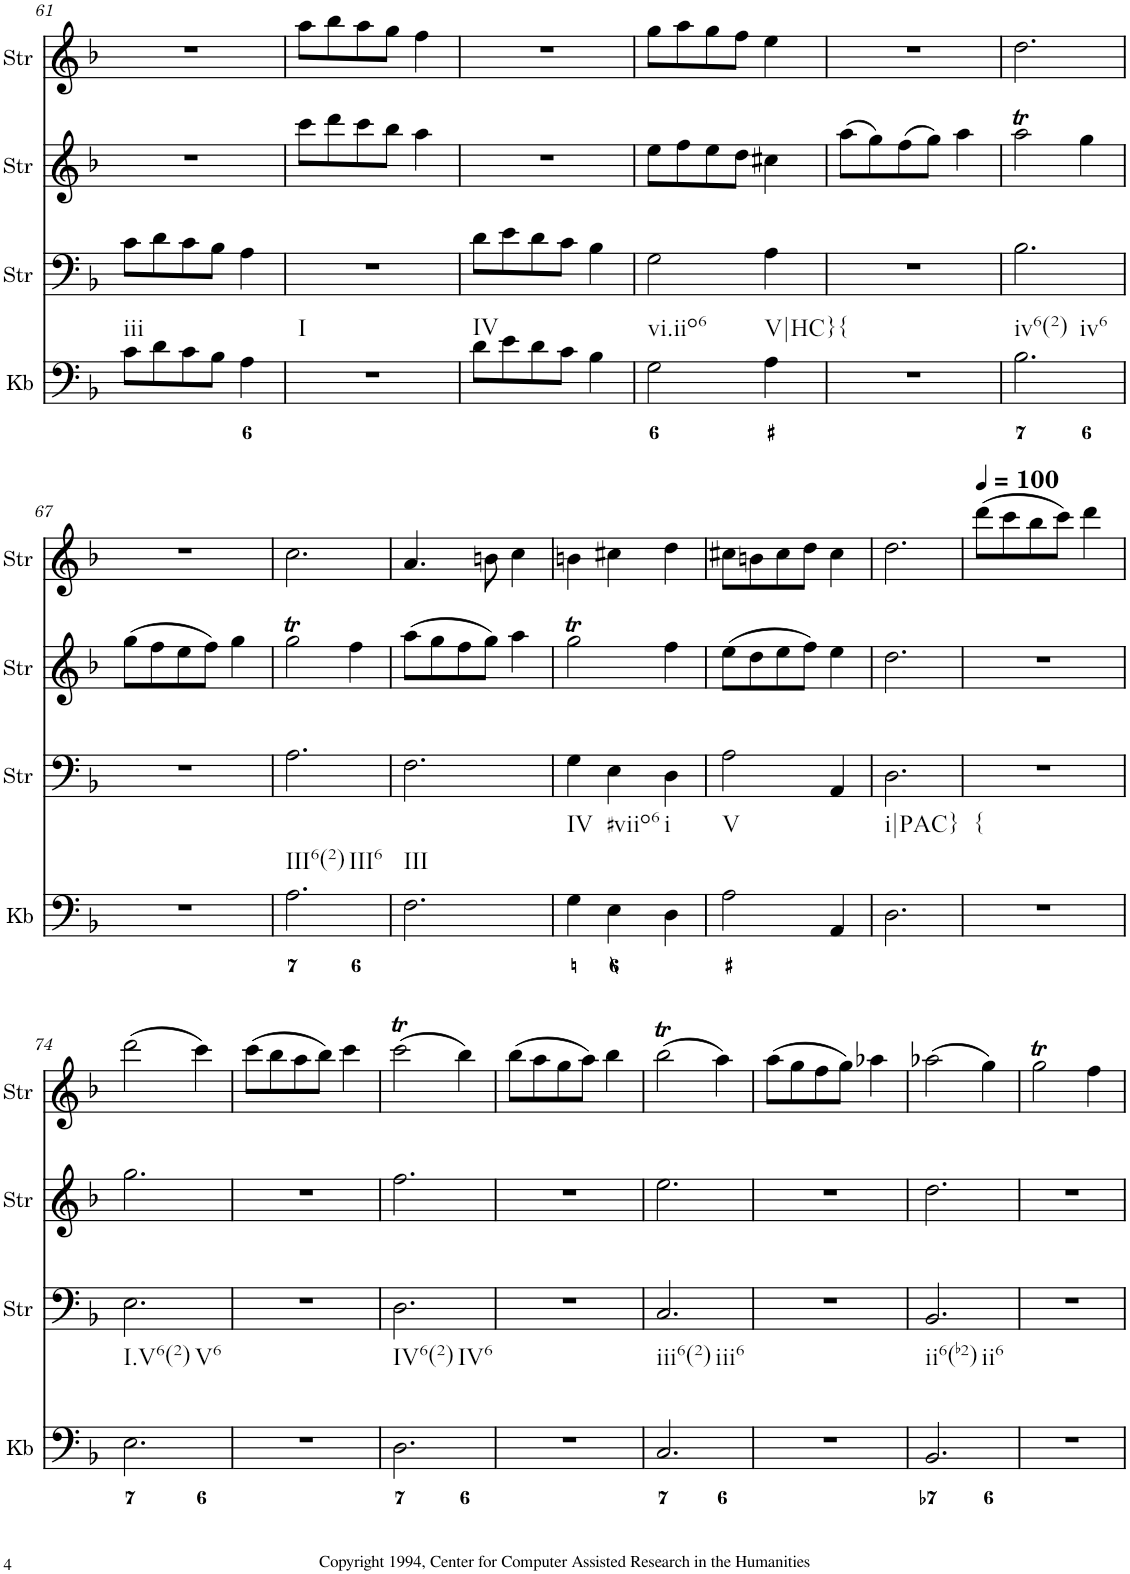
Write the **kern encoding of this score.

**kern	**harte	**kern	**kern	**kern
*part4	*part4	*part3	*part2	*part1
*staff4	*	*staff3	*staff2	*staff1
*I"Keyboard	*	*I"StringInstrument	*I"StringInstrument	*I"StringInstrument
*I'Kb	*	*I'Str	*I'Str	*I'Str
!!LO:PB:g=z
*clefF4	*	*clefF4	*clefG2	*clefG2
*k[b-]	*	*k[b-]	*k[b-]	*k[b-]
*M3/4	*	*M3/4	*M3/4	*M3/4
=61	=61	=61	=61	=61
8c\L	.	8c\L	2.r	2.r
8d\	.	8d\	.	.
8c\	.	8c\	.	.
8B-\J	.	8B-\J	.	.
4A\	.	4A\	.	.
=62	=62	=62	=62	=62
2.r	.	2.r	8ccc\L	8aa\L
.	.	.	8ddd\	8bb-\
.	.	.	8ccc\	8aa\
.	.	.	8bb-\J	8gg\J
.	.	.	4aa\	4ff\
=63	=63	=63	=63	=63
8d\L	.	8d\L	2.r	2.r
8e\	.	8e\	.	.
8d\	.	8d\	.	.
8c\J	.	8c\J	.	.
4B-\	.	4B-\	.	.
=64	=64	=64	=64	=64
2G\	.	2G\	8ee\L	8gg\L
.	.	.	8ff\	8aa\
.	.	.	8ee\	8gg\
.	.	.	8dd\J	8ff\J
4A\	.	4A\	4cc#X\	4ee\
=65	=65	=65	=65	=65
!	!LO:H:kt={	!	!	!
2.r	N	2.r	(8aa\L	2.r
.	.	.	8gg\)	.
.	.	.	(8ff\	.
.	.	.	8gg\J)	.
.	.	.	4aa\	.
=66	=66	=66	=66	=66
2.B-\	.	2.B-\	2aat\	2.dd\
.	.	.	4gg\	.
!!LO:LB:g=z
=67	=67	=67	=67	=67
2.r	.	2.r	(8gg\L	2.r
.	.	.	8ff\	.
.	.	.	8ee\	.
.	.	.	8ff\J)	.
.	.	.	4gg\	.
=68	=68	=68	=68	=68
2.A\	.	2.A\	2ggT\	2.cc\
.	.	.	4ff\	.
=69	=69	=69	=69	=69
2.F\	.	2.F\	(8aa\L	4.a/
.	.	.	8gg\	.
.	.	.	8ff\	.
.	.	.	8gg\J)	8bn\
.	.	.	4aa\	4cc\
=70	=70	=70	=70	=70
4G\	.	4G\	2ggT\	4bn\
4E\	.	4E\	.	4cc#X\
4D\	.	4D\	4ff\	4dd\
=71	=71	=71	=71	=71
2A\	.	2A\	(8ee\L	8cc#X\L
.	.	.	8dd\	8bn\
.	.	.	8ee\	8cc#\
.	.	.	8ff\J)	8dd\J
4AA/	.	4AA/	4ee\	4cc#\
=72	=72	=72	=72	=72
2.D\	.	2.D\	2.dd\	2.dd\
=73	=73	=73	=73	=73
*	*	*	*	*MM100
!	!LO:H:kt={	!	!	!
2.r	N	2.r	2.r	(8ddd\L
.	.	.	.	8ccc\
.	.	.	.	8bb-\
.	.	.	.	8ccc\J)
.	.	.	.	4ddd\
!!LO:LB:g=z
=74	=74	=74	=74	=74
2.E\	.	2.E\	2.gg\	(2ddd\
.	.	.	.	4ccc\)
=75	=75	=75	=75	=75
2.r	.	2.r	2.r	(8ccc\L
.	.	.	.	8bb-\
.	.	.	.	8aa\
.	.	.	.	8bb-\J)
.	.	.	.	4ccc\
=76	=76	=76	=76	=76
2.D\	.	2.D\	2.ff\	(2cccT\
.	.	.	.	4bb-\)
=77	=77	=77	=77	=77
2.r	.	2.r	2.r	(8bb-\L
.	.	.	.	8aa\
.	.	.	.	8gg\
.	.	.	.	8aa\J)
.	.	.	.	4bb-\
=78	=78	=78	=78	=78
2.C/	.	2.C/	2.ee\	(2bb-T\
.	.	.	.	4aa\)
=79	=79	=79	=79	=79
2.r	.	2.r	2.r	(8aa\L
.	.	.	.	8gg\
.	.	.	.	8ff\
.	.	.	.	8gg\J)
.	.	.	.	4aa-X\
=80	=80	=80	=80	=80
2.BB-/	.	2.BB-/	2.dd\	(2aa-X\
.	.	.	.	4gg\)
=81	=81	=81	=81	=81
2.r	.	2.r	2.r	2ggT\
.	.	.	.	4ff\
=	=	=	=	=
*-	*-	*-	*-	*-
